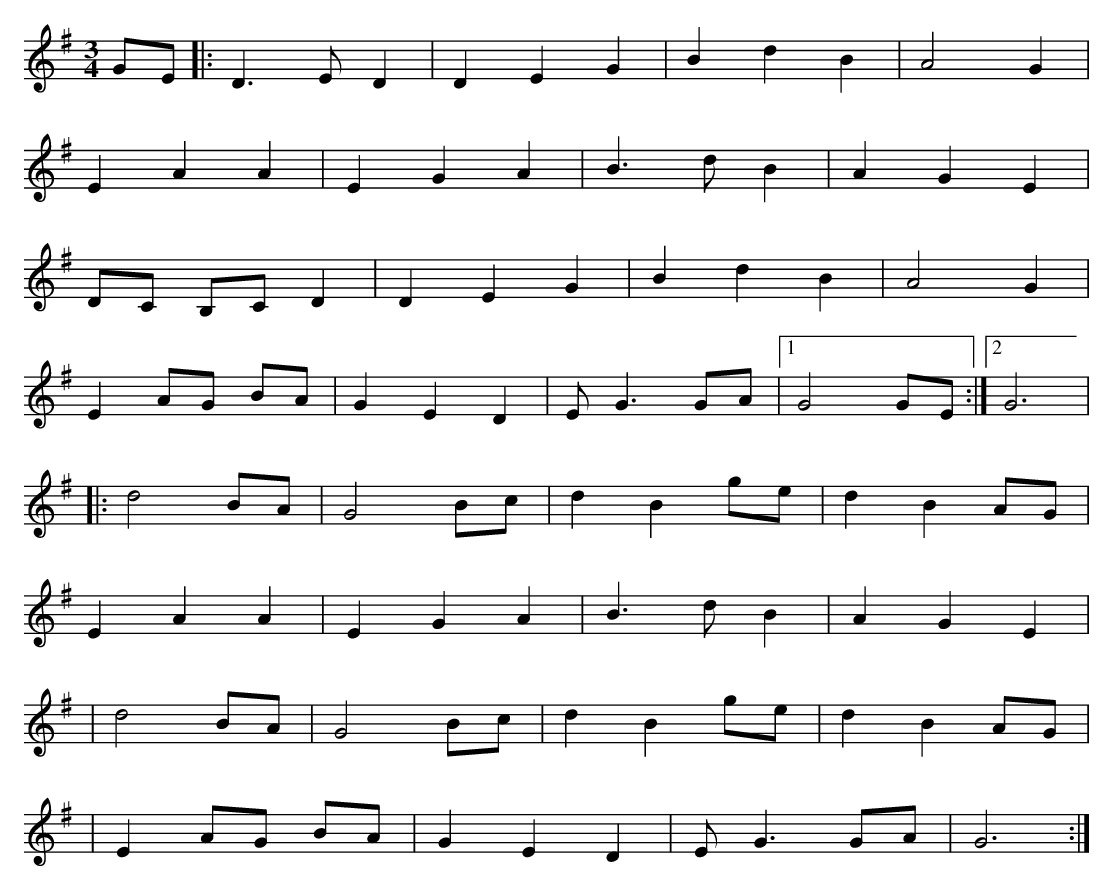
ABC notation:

X:1
M:3/4
K:G
GE |:D3 ED2|D2 E2 G2| B2d2B2|A4 G2|
 E2 A2A2| E2G2A2| B3d B2| A2G2E2|
DC B,C D2 |D2E2G2| B2d2B2|A4G2|
 E2 AG BA |G2E2D2|EG3 GA|1 G4 GE:|2 G6|
|: d4 BA| G4 Bc |d2 B2 ge|d2 B2 AG|
E2A2A2|E2G2A2| B3d B2|A2G2E2|
| d4 BA| G4 Bc |d2 B2 ge|d2 B2 AG|
| E2 AG BA | G2E2D2|EG3 GA|G6 :|
